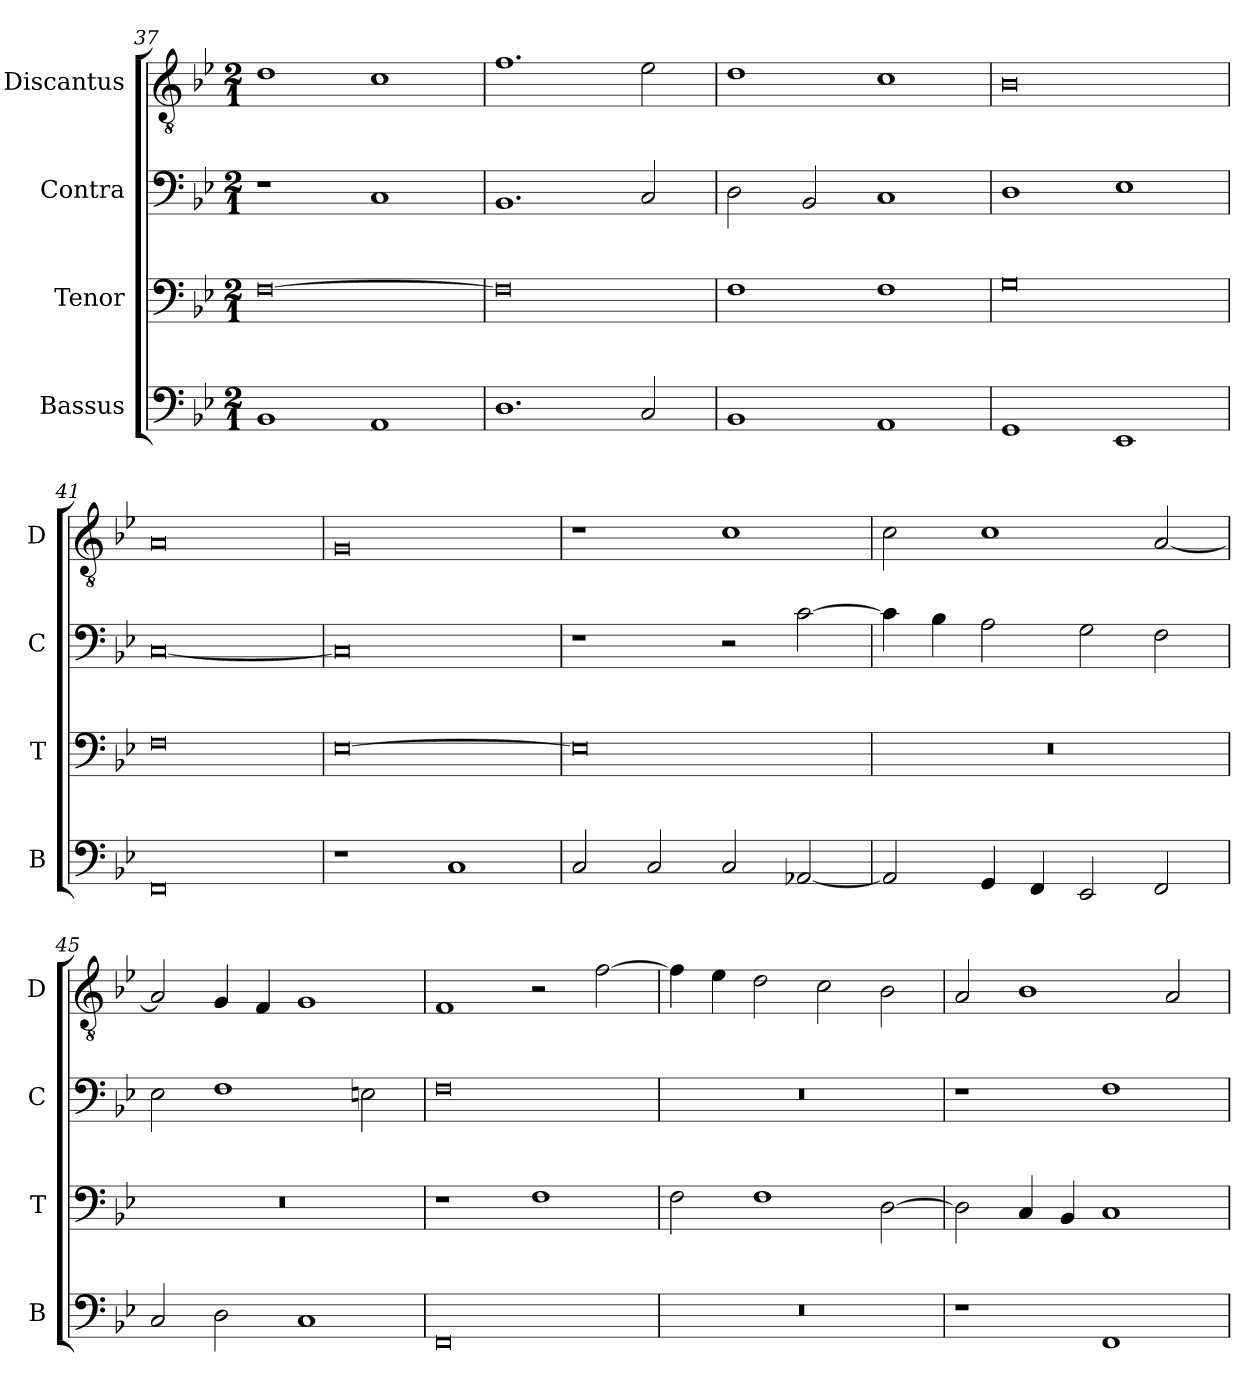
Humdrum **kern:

**kern	**kern	**kern	**kern
*part4	*part3	*part2	*part1
*staff4	*staff3	*staff2	*staff1
*I"Bassus	*I"Tenor	*I"Contra	*I"Discantus
*I'B	*I'T	*I'C	*I'D
*clefF4	*clefF4	*clefF4	*clefGv2
*k[b-e-]	*k[b-e-]	*k[b-e-]	*k[b-e-]
*M2/1	*M2/1	*M2/1	*M2/1
=37	=37	=37	=37
1BB-	[0F	1r	1d
1AA	.	1C	1c
=38	=38	=38	=38
1.D	0F]	1.BB-	1.f
2C/	.	2C/	2e-\
=39	=39	=39	=39
1BB-	1F	2D\	1d
.	.	2BB-/	.
1AA	1F	1C	1c
=40	=40	=40	=40
1GG	0G	1D	0B-
1EE-	.	1E-	.
=41	=41	=41	=41
0FF	0F	[0C	0A
=42	=42	=42	=42
1r	[0E-	0C]	0G
1C	.	.	.
=43	=43	=43	=43
2C/	0E-]	1r	1r
2C/	.	.	.
2C/	.	2r	1c
[2AA-X/	.	[2c\	.
=44	=44	=44	=44
2AA-/]	0r	4c\]	2c\
.	.	4B-\	.
4GG/	.	2A\	1c
4FF/	.	.	.
2EE-/	.	2G\	.
2FF/	.	2F\	[2A/
=45	=45	=45	=45
2C/	0r	2E-\	2A/]
2D\	.	1F	4G/
.	.	.	4F/
1C	.	.	1G
.	.	2En\	.
=46	=46	=46	=46
0FF	1r	0F	1F
.	1F	.	2r
.	.	.	[2f\
=47	=47	=47	=47
0r	2F\	0r	4f\]
.	.	.	4e-\
.	1F	.	2d\
.	.	.	2c\
.	[2D\	.	2B-\
=48	=48	=48	=48
1r	2D\]	1r	2A/
.	4C/	.	1B-
.	4BB-/	.	.
1FF	1C	1F	.
.	.	.	2A/
=	=	=	=
*-	*-	*-	*-
